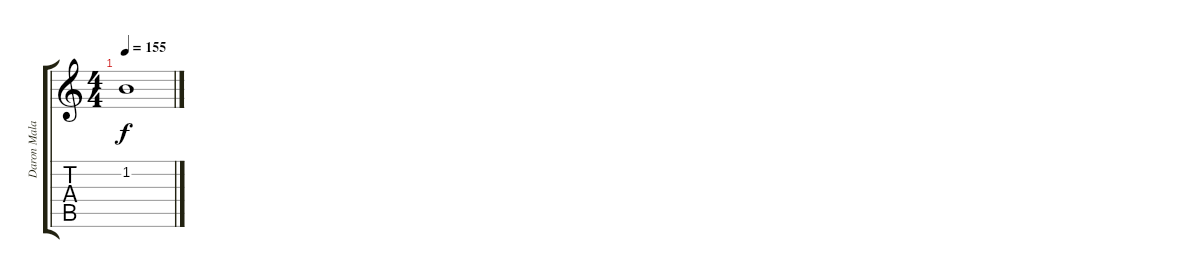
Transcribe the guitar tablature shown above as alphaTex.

\track ("Daron Malakian - Intro" "Daron Mala") {instrument electricguitarclean}
\staff {score tabs}
\tuning (Eb4 Bb3 Gb3 Db3 Ab2 Db2) {hide}
\ts (4 4)
\tempo 155
\clef g2
\ks c
1.2{t}.1{dy f}
